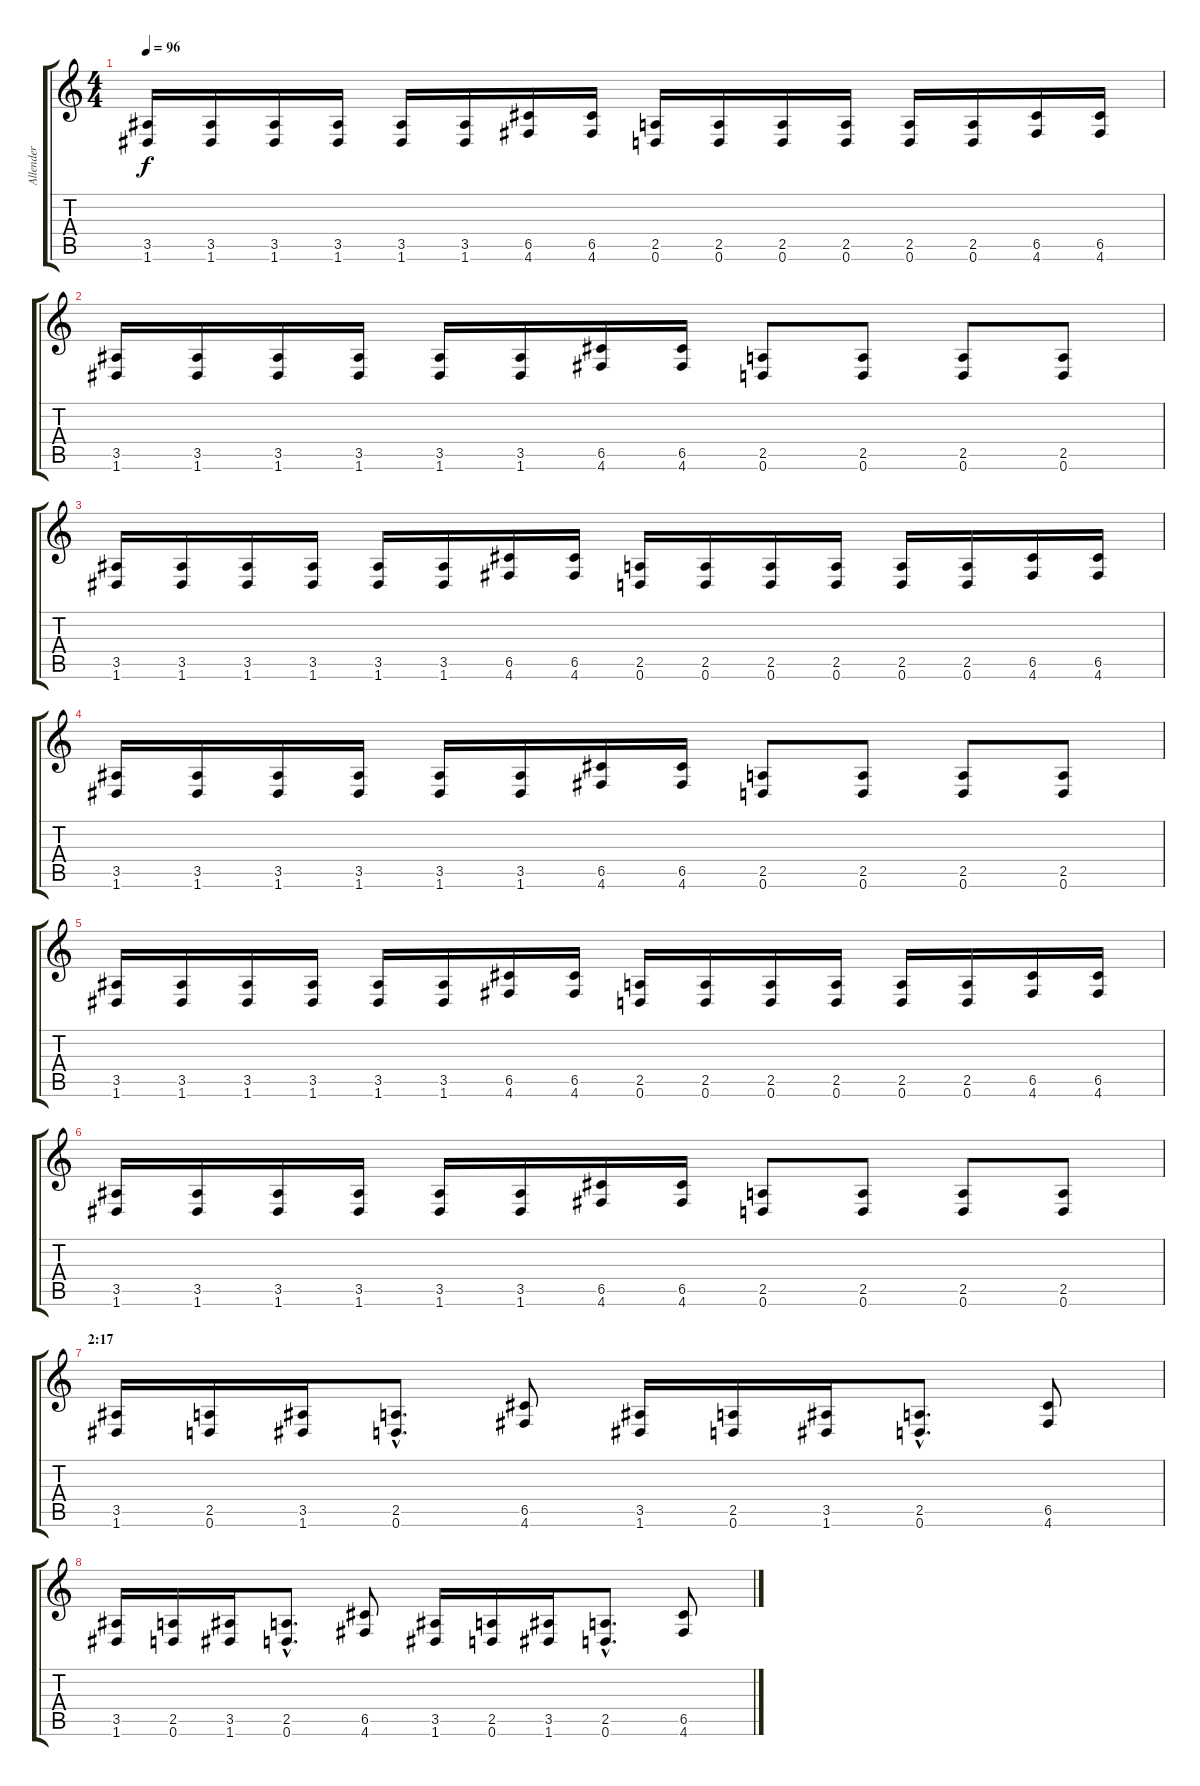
\track ("Allender" "Allender") {instrument distortionguitar}
\staff {score tabs}
\tuning (D4 A3 F3 C3 G2 D2) {hide}
\ts (4 4)
\tempo 96
\clef g2
\ks c
(3.5 1.6).16{dy f} (3.5 1.6).16 (3.5 1.6).16 (3.5 1.6).16 (3.5 1.6).16 (3.5 1.6).16 (6.5 4.6).16 (6.5 4.6).16 (2.5 0.6).16 (2.5 0.6).16 (2.5 0.6).16 (2.5 0.6).16 (2.5 0.6).16 (2.5 0.6).16 (6.5 4.6).16 (6.5 4.6).16 |
(3.5 1.6).16 (3.5 1.6).16 (3.5 1.6).16 (3.5 1.6).16 (3.5 1.6).16 (3.5 1.6).16 (6.5 4.6).16 (6.5 4.6).16 (2.5 0.6).8 (2.5 0.6).8 (2.5 0.6).8 (2.5 0.6).8 |
(3.5 1.6).16 (3.5 1.6).16 (3.5 1.6).16 (3.5 1.6).16 (3.5 1.6).16 (3.5 1.6).16 (6.5 4.6).16 (6.5 4.6).16 (2.5 0.6).16 (2.5 0.6).16 (2.5 0.6).16 (2.5 0.6).16 (2.5 0.6).16 (2.5 0.6).16 (6.5 4.6).16 (6.5 4.6).16 |
(3.5 1.6).16 (3.5 1.6).16 (3.5 1.6).16 (3.5 1.6).16 (3.5 1.6).16 (3.5 1.6).16 (6.5 4.6).16 (6.5 4.6).16 (2.5 0.6).8 (2.5 0.6).8 (2.5 0.6).8 (2.5 0.6).8 |
(3.5 1.6).16 (3.5 1.6).16 (3.5 1.6).16 (3.5 1.6).16 (3.5 1.6).16 (3.5 1.6).16 (6.5 4.6).16 (6.5 4.6).16 (2.5 0.6).16 (2.5 0.6).16 (2.5 0.6).16 (2.5 0.6).16 (2.5 0.6).16 (2.5 0.6).16 (6.5 4.6).16 (6.5 4.6).16 |
(3.5 1.6).16 (3.5 1.6).16 (3.5 1.6).16 (3.5 1.6).16 (3.5 1.6).16 (3.5 1.6).16 (6.5 4.6).16 (6.5 4.6).16 (2.5 0.6).8 (2.5 0.6).8 (2.5 0.6).8 (2.5 0.6).8 |
\section ("" "2:17")
(3.5 1.6).16 (2.5 0.6).16 (3.5 1.6).16 (2.5{hac} 0.6{hac}).8{d} (6.5 4.6).8 (3.5 1.6).16 (2.5 0.6).16 (3.5 1.6).16 (2.5{hac} 0.6{hac}).8{d} (6.5 4.6).8 |
(3.5 1.6).16 (2.5 0.6).16 (3.5 1.6).16 (2.5{hac} 0.6{hac}).8{d} (6.5 4.6).8 (3.5 1.6).16 (2.5 0.6).16 (3.5 1.6).16 (2.5{hac} 0.6{hac}).8{d} (6.5 4.6).8
